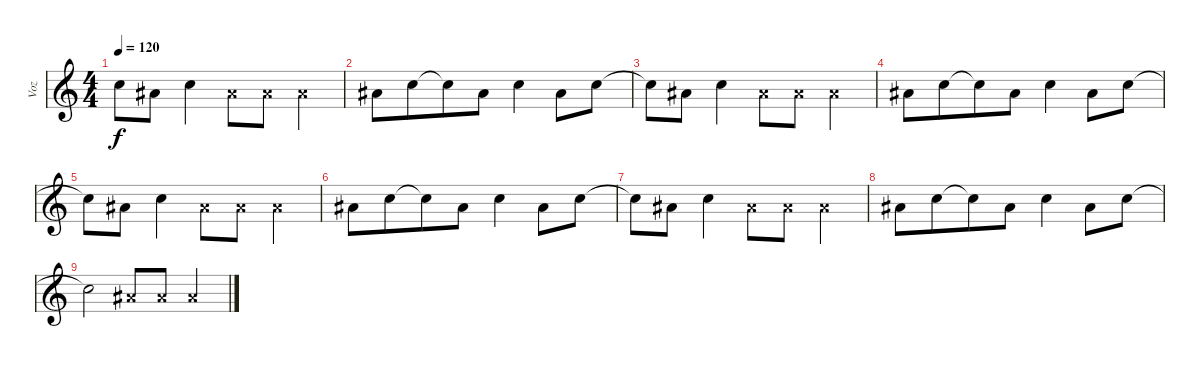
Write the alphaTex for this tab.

\track ("Voz" "Voz") {instrument acousticguitarsteel}
\staff {score}
\tuning (E4 B3 G3 D3 A2 E2) {hide}
\ts (4 4)
\tempo 120
\clef g2
\ks c
5.3{t}.8{dy f} 3.3.8{beam merge} 5.3.4{beam merge} 3.3{x}.8{beam merge} 3.3{x}.8{beam merge} 3.3{x}.4 |
3.3.8{beam merge} 5.3.8{beam merge} 5.3{t}.8{beam merge} 3.3.8{beam merge} 5.3.4 3.3.8 5.3.8 |
5.3{t}.8 3.3.8{beam merge} 5.3.4{beam merge} 3.3{x}.8{beam merge} 3.3{x}.8{beam merge} 3.3{x}.4 |
3.3.8{beam merge} 5.3.8{beam merge} 5.3{t}.8{beam merge} 3.3.8{beam merge} 5.3.4 3.3.8 5.3.8 |
5.3{t}.8 3.3.8{beam merge} 5.3.4{beam merge} 3.3{x}.8{beam merge} 3.3{x}.8{beam merge} 3.3{x}.4 |
3.3.8{beam merge} 5.3.8{beam merge} 5.3{t}.8{beam merge} 3.3.8{beam merge} 5.3.4 3.3.8 5.3.8 |
5.3{t}.8 3.3.8{beam merge} 5.3.4{beam merge} 3.3{x}.8{beam merge} 3.3{x}.8{beam merge} 3.3{x}.4 |
3.3.8{beam merge} 5.3.8{beam merge} 5.3{t}.8{beam merge} 3.3.8{beam merge} 5.3.4 3.3.8 5.3.8 |
5.3{t}.2 3.3{x}.8 3.3{x}.8 3.3{x}.4
